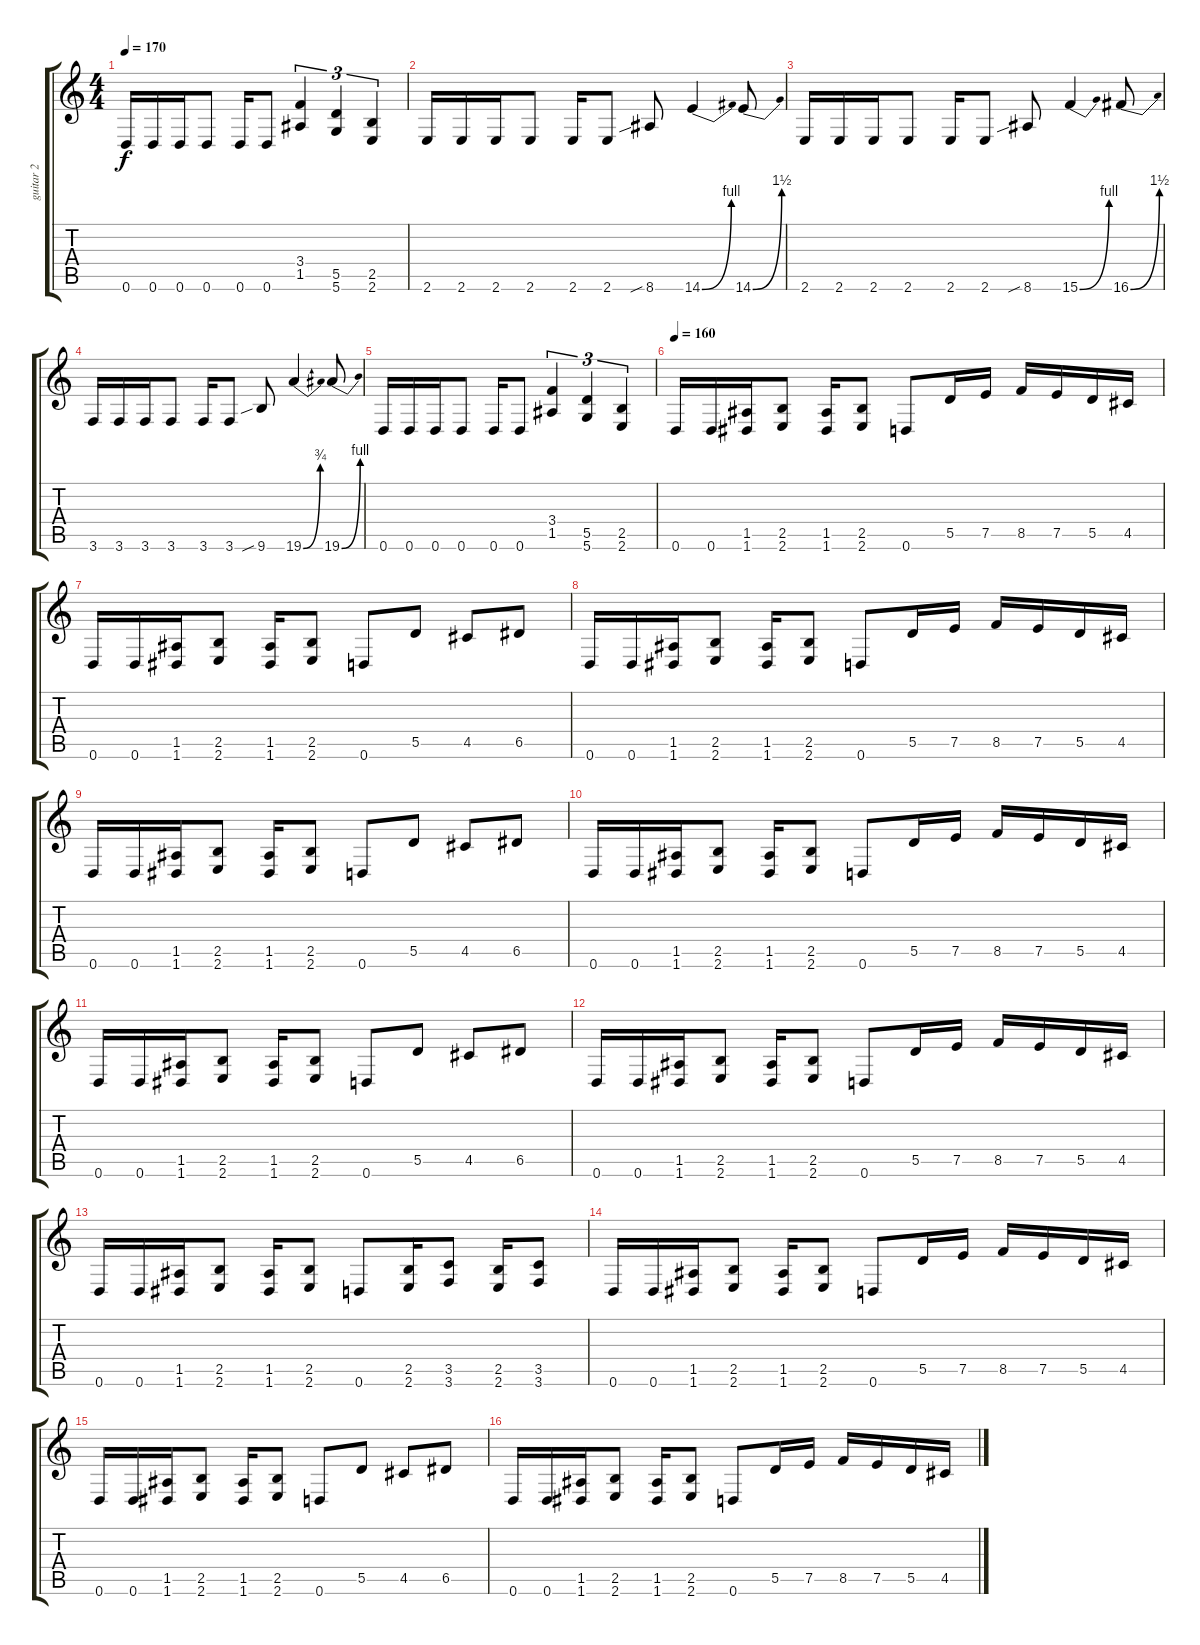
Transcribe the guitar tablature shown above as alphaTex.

\track ("guitar 2" "guitar 2") {instrument distortionguitar}
\staff {score tabs}
\tuning (E4 B3 G3 D3 A2 D2) {hide}
\ts (4 4)
\tempo 170
\clef g2
\ks c
0.6.16{dy f} 0.6.16 0.6.16 0.6.8 0.6.16 0.6.8 (3.4 1.5).4{tu (3 2)} (5.5 5.6).4{tu (3 2)} (2.5 2.6).4{tu (3 2)} |
2.6.16 2.6.16 2.6.16 2.6.8 2.6.16 2.6.8 8.6{sib}.8 14.6{be (bend 0 0 60 4)}.4 14.6{be (bend 0 0 60 6)}.8 |
2.6.16 2.6.16 2.6.16 2.6.8 2.6.16 2.6.8 8.6{sib}.8 15.6{be (bend 0 0 60 4)}.4 16.6{be (bend 0 0 60 6)}.8 |
3.6.16 3.6.16 3.6.16 3.6.8 3.6.16 3.6.8 9.6{sib}.8 19.6{be (bend 0 0 60 3)}.4 19.6{be (bend 0 0 60 4)}.8 |
0.6.16 0.6.16 0.6.16 0.6.8 0.6.16 0.6.8 (3.4 1.5).4{tu (3 2)} (5.5 5.6).4{tu (3 2)} (2.5 2.6).4{tu (3 2)} |
\tempo 160
0.6.16 0.6.16 (1.5 1.6).16 (2.5 2.6).8 (1.5 1.6).16 (2.5 2.6).8 0.6.8 5.5.16 7.5.16 8.5.16 7.5.16 5.5.16 4.5.16 |
0.6.16 0.6.16 (1.5 1.6).16 (2.5 2.6).8 (1.5 1.6).16 (2.5 2.6).8 0.6.8 5.5.8 4.5.8 6.5.8 |
0.6.16 0.6.16 (1.5 1.6).16 (2.5 2.6).8 (1.5 1.6).16 (2.5 2.6).8 0.6.8 5.5.16 7.5.16 8.5.16 7.5.16 5.5.16 4.5.16 |
0.6.16 0.6.16 (1.5 1.6).16 (2.5 2.6).8 (1.5 1.6).16 (2.5 2.6).8 0.6.8 5.5.8 4.5.8 6.5.8 |
0.6.16 0.6.16 (1.5 1.6).16 (2.5 2.6).8 (1.5 1.6).16 (2.5 2.6).8 0.6.8 5.5.16 7.5.16 8.5.16 7.5.16 5.5.16 4.5.16 |
0.6.16 0.6.16 (1.5 1.6).16 (2.5 2.6).8 (1.5 1.6).16 (2.5 2.6).8 0.6.8 5.5.8 4.5.8 6.5.8 |
0.6.16 0.6.16 (1.5 1.6).16 (2.5 2.6).8 (1.5 1.6).16 (2.5 2.6).8 0.6.8 5.5.16 7.5.16 8.5.16 7.5.16 5.5.16 4.5.16 |
0.6.16 0.6.16 (1.5 1.6).16 (2.5 2.6).8 (1.5 1.6).16 (2.5 2.6).8 0.6.8 (2.5 2.6).16 (3.5 3.6).8 (2.5 2.6).16 (3.5 3.6).8 |
0.6.16 0.6.16 (1.5 1.6).16 (2.5 2.6).8 (1.5 1.6).16 (2.5 2.6).8 0.6.8 5.5.16 7.5.16 8.5.16 7.5.16 5.5.16 4.5.16 |
0.6.16 0.6.16 (1.5 1.6).16 (2.5 2.6).8 (1.5 1.6).16 (2.5 2.6).8 0.6.8 5.5.8 4.5.8 6.5.8 |
0.6.16 0.6.16 (1.5 1.6).16 (2.5 2.6).8 (1.5 1.6).16 (2.5 2.6).8 0.6.8 5.5.16 7.5.16 8.5.16 7.5.16 5.5.16 4.5.16
